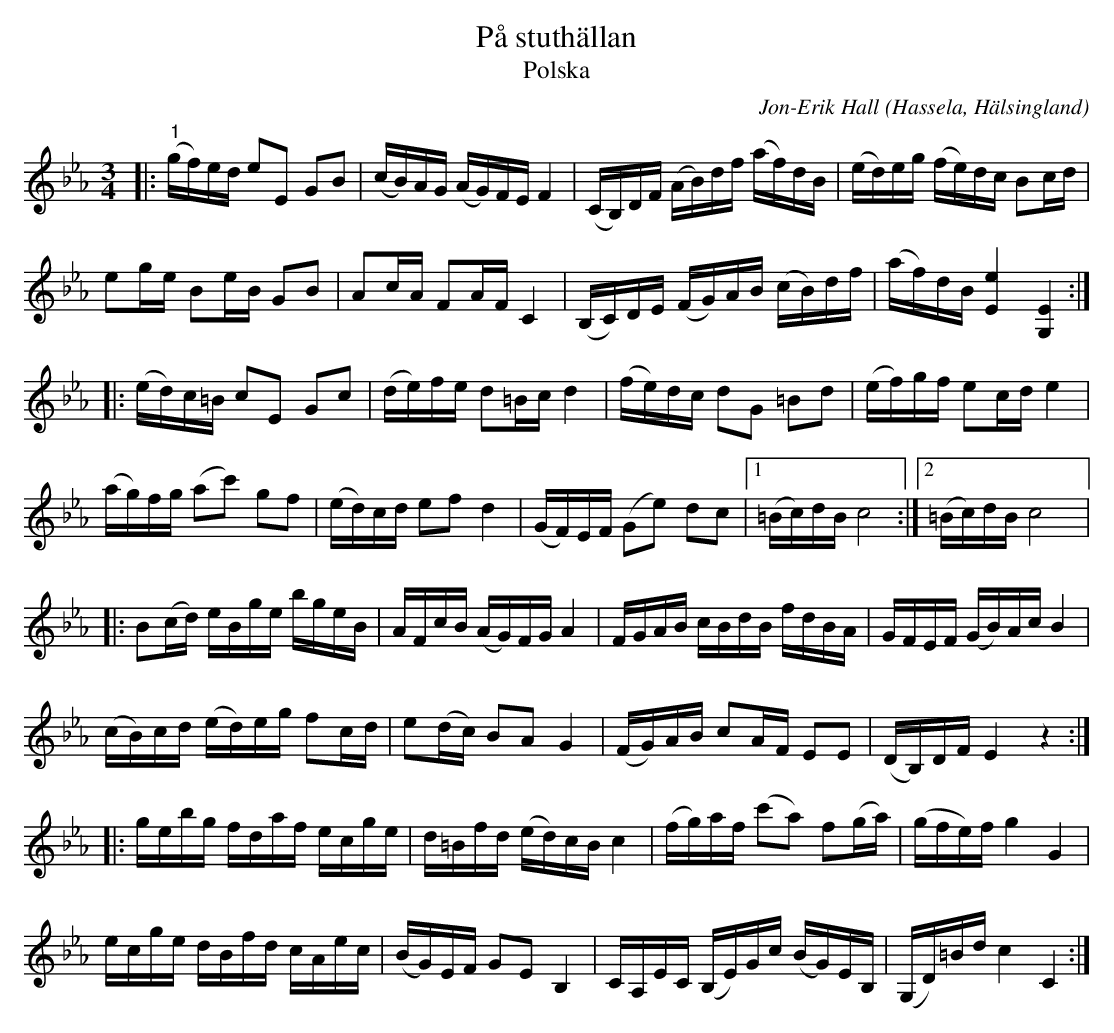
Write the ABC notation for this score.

X:1
T:På stuthällan
T:Polska
C:Jon-Erik Hall
O:Hassela, Hälsingland
L:1/16
M:3/4
K:Eb
V:1
|:"^1" (gf)ed e2E2 G2B2 | (cB)AG (AG)FE F4 | (CB,)DF (AB)df (af)dB | (ed)eg (fe)dc B2cd |
 e2ge B2eB G2B2 | A2cA F2AF C4 | (B,C)DE (FG)AB (cB)df |  (af)dB [Ee]4 [G,E]4 ::
 (ed)c=B c2E2 G2c2 | (de)fe d2=Bc d4 | (fe)dc d2G2 =B2d2 | (ef)gf e2cd e4 |
 (ag)fg (a2c'2) g2f2 | (ed)cd e2f2 d4 | (GF)EF (G2e2) d2c2 |1 (=Bc)dB c8 :|2 (=Bc)dB c8 |:
 B2(cd) eBge bgeB | AFcB (AG)FG A4 | FGAB cBdB fdBA | GFEF (GB)Ac B4 |
(cB)cd (ed)eg f2cd | e2(dc) B2A2 G4 | (FG)AB c2AF E2E2 | (DB,)DF E4 z4 ::
 gebg fdaf ecge | d=Bfd (ed)cB c4 | (fg)af (c'2a2) f2(ga) | (gfe)f g4 G4 |
 ecge dBfd cAec | (BG)EF G2E2 B,4 | CA,EC (B,E)Gc (BG)EB, | (G,D)=Bd c4 C4 :|
